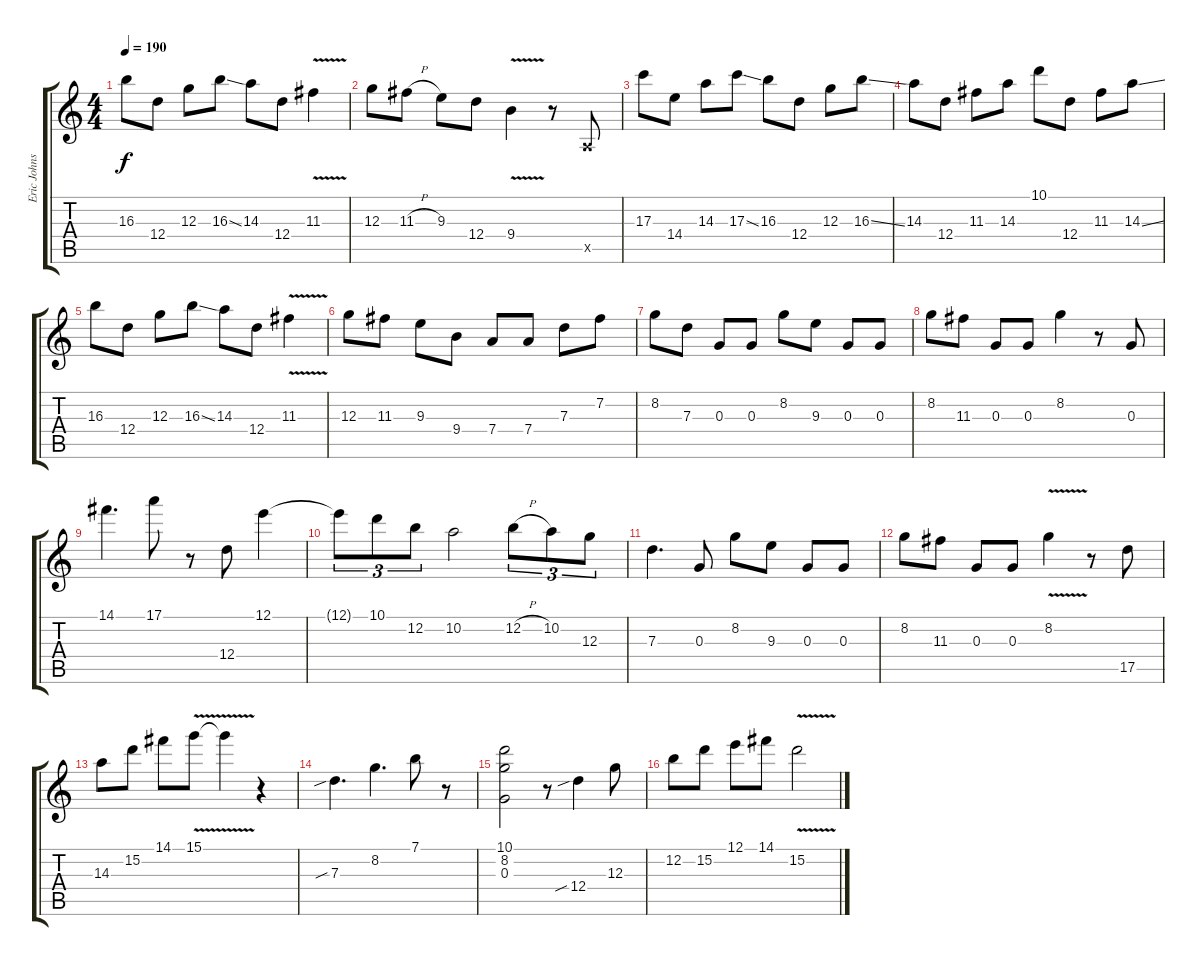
\track ("Eric Johnson" "Eric Johns") {instrument overdrivenguitar}
\staff {score tabs}
\tuning (E4 B3 G3 D3 A2 E2) {hide}
\ts (4 4)
\tempo 190
\clef g2
\ks c
16.3.8{dy f} 12.4.8 12.3.8 16.3{ss}.8 14.3.8 12.4.8 11.3{v}.4 |
12.3.8 11.3{h}.8 9.3.8 12.4.8 9.4{v}.4 r.8 0.5{x}.8 |
17.3.8 14.4.8 14.3.8 17.3{ss}.8 16.3.8 12.4.8 12.3.8 16.3{ss}.8 |
14.3.8 12.4.8 11.3.8 14.3.8 10.1.8 12.4.8 11.3.8 14.3{ss}.8 |
16.3.8 12.4.8 12.3.8 16.3{ss}.8 14.3.8 12.4.8 11.3{v}.4 |
12.3.8 11.3.8 9.3.8 9.4.8 7.4.8 7.4.8 7.3.8 7.2.8 |
8.2.8 7.3.8 0.3.8 0.3.8 8.2.8 9.3.8 0.3.8 0.3.8 |
8.2.8 11.3.8 0.3.8 0.3.8 8.2.4 r.8 0.3.8 |
14.1.4{d} 17.1.8 r.8 12.4.8 12.1.4 |
12.1{t}.8{tu (3 2)} 10.1.8{tu (3 2)} 12.2.8{tu (3 2)} 10.2.2 12.2{h}.8{tu (3 2)} 10.2.8{tu (3 2)} 12.3.8{tu (3 2)} |
7.3.4{d} 0.3.8 8.2.8 9.3.8 0.3.8 0.3.8 |
8.2.8 11.3.8 0.3.8 0.3.8 8.2{v}.4 r.8 17.5.8 |
14.3.8 15.2.8 14.1.8 15.1{v}.8 15.1{t}.4 r.4 |
7.3{sib}.4{d} 8.2.4{d} 7.1.8 r.8 |
(10.1 8.2 0.3).2 r.8 12.4{sib}.4 12.3.8 |
12.2.8 15.2.8 12.1.8 14.1.8 15.2{v}.2
